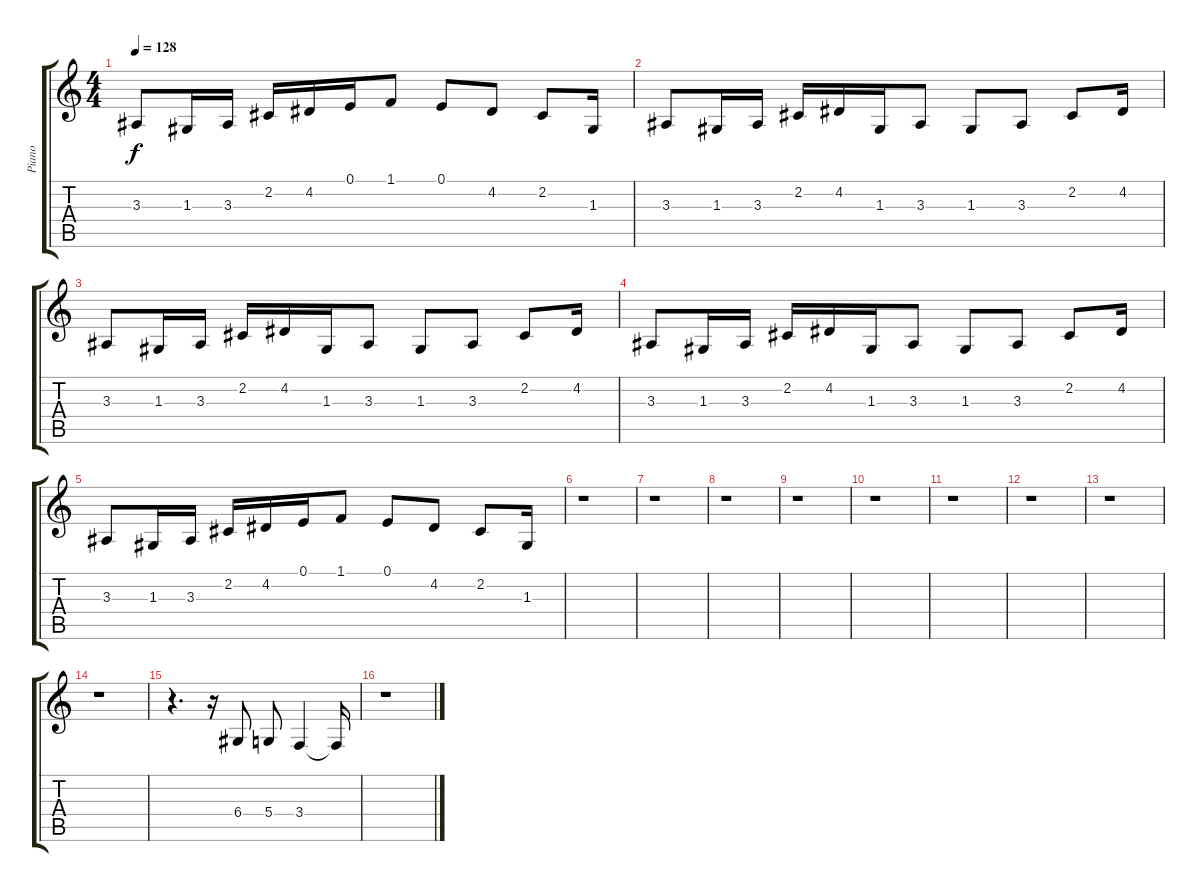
\track ("Piano" "Piano") {instrument acousticgrandpiano}
\staff {score tabs}
\tuning (E4 B3 G3 D3 A2 E2) {hide}
\ts (4 4)
\tempo 128
\clef g2
\ks c
3.3.8{dy f} 1.3.16 3.3.16 2.2.16 4.2.16 0.1.16 1.1.8 0.1.8 4.2.8 2.2.8 1.3.16 |
3.3.8 1.3.16 3.3.16 2.2.16 4.2.16 1.3.16 3.3.8 1.3.8 3.3.8 2.2.8 4.2.16 |
3.3.8 1.3.16 3.3.16 2.2.16 4.2.16 1.3.16 3.3.8 1.3.8 3.3.8 2.2.8 4.2.16 |
3.3.8 1.3.16 3.3.16 2.2.16 4.2.16 1.3.16 3.3.8 1.3.8 3.3.8 2.2.8 4.2.16 |
3.3.8 1.3.16 3.3.16 2.2.16 4.2.16 0.1.16 1.1.8 0.1.8 4.2.8 2.2.8 1.3.16 |
r.1 |
r.1 |
r.1 |
r.1 |
r.1 |
r.1 |
r.1 |
r.1 |
r.1 |
r.4{d} r.16 6.4.8 5.4.8 3.4.4 3.4{t}.16 |
r.1
